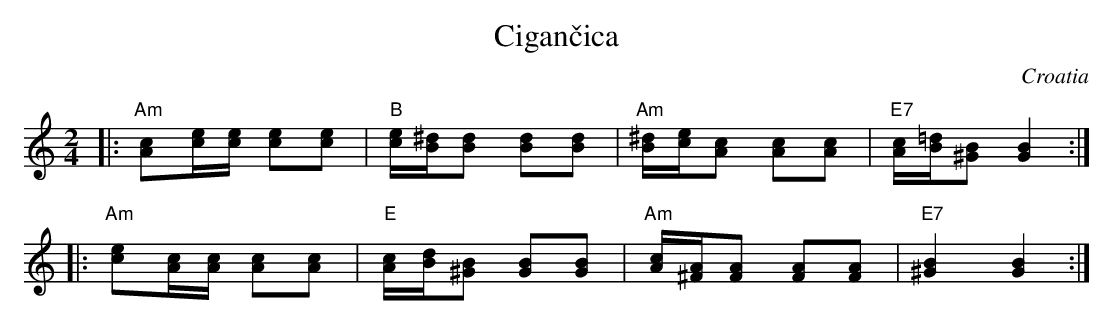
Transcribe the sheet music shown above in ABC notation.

X:1
T: Cigan\vcica
O: Croatia
M: 2/4
L: 1/16
K: Am
|: "Am"[A2c2][ce][ce]  [c2e2][c2e2] | "B"[ce][B^d][B2d2]   [B2d2][B2d2] \
|  "Am"[B^d][ce][A2c2] [A2c2][A2c2] | "E7"[Ac][B=d][^G2B2] [G4B4]       :|
|: "Am"[c2e2][Ac][Ac]  [A2c2][A2c2] | "E"[Ac][Bd][^G2B2]   [G2B2][G2B2] \
|  "Am"[Ac][^FA][F2A2] [F2A2][F2A2] | "E7"[^G4B4]          [G4B4]       :|
